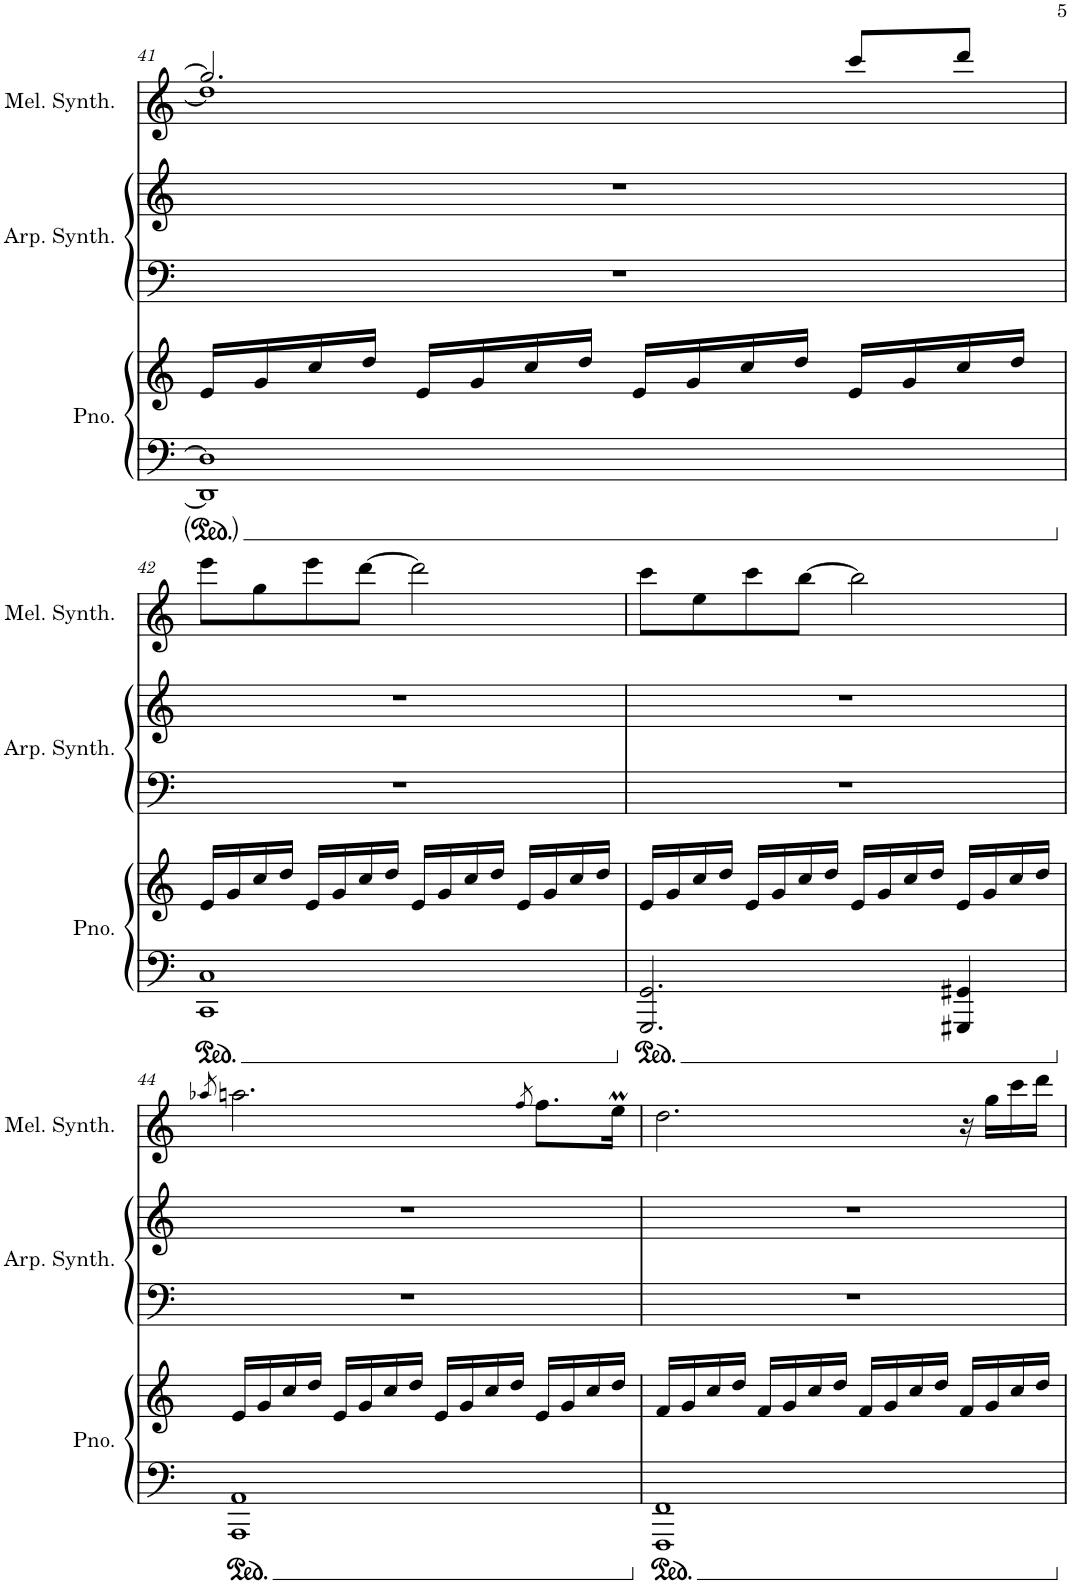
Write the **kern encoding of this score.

**kern	**kern	**kern	**kern	**kern
*part3	*part3	*part2	*part2	*part1
*staff5	*staff4	*staff3	*staff2	*staff1
*I"Piano	*	*I"Arpeggio Synthesizer	*	*I"Melody Synthesizer
*I'Pno.	*	*I'Arp. Synth.	*	*I'Mel. Synth.
!!LO:PB:g=z
*clefF4	*clefG2	*clefF4	*clefG2	*clefG2
*k[]	*k[]	*k[]	*k[]	*k[]
*M4/4	*M4/4	*M4/4	*M4/4	*M4/4
=41	=41	=41	=41	=41
*	*	*	*	*^
1DD] 1D]	16e/LL	1r	1r	2.gg/]	1dd]
.	16g/	.	.	.	.
.	16cc/	.	.	.	.
.	16dd/JJ	.	.	.	.
.	16e/LL	.	.	.	.
.	16g/	.	.	.	.
.	16cc/	.	.	.	.
.	16dd/JJ	.	.	.	.
.	16e/LL	.	.	.	.
.	16g/	.	.	.	.
.	16cc/	.	.	.	.
.	16dd/JJ	.	.	.	.
.	16e/LL	.	.	8ccc/L	.
.	16g/	.	.	.	.
.	16cc/	.	.	8ddd/J	.
.	16dd/JJ	.	.	.	.
*	*	*	*	*v	*v
!!LO:LB:g=z
=42	=42	=42	=42	=42
1CC 1C	16e/LL	1r	1r	8eee\L
.	16g/	.	.	.
.	16cc/	.	.	8gg\
.	16dd/JJ	.	.	.
.	16e/LL	.	.	8eee\
.	16g/	.	.	.
.	16cc/	.	.	[8ddd\J
.	16dd/JJ	.	.	.
.	16e/LL	.	.	2ddd\]
.	16g/	.	.	.
.	16cc/	.	.	.
.	16dd/JJ	.	.	.
.	16e/LL	.	.	.
.	16g/	.	.	.
.	16cc/	.	.	.
.	16dd/JJ	.	.	.
=43	=43	=43	=43	=43
2.GGG/ 2.GG/	16e/LL	1r	1r	8ccc\L
.	16g/	.	.	.
.	16cc/	.	.	8ee\
.	16dd/JJ	.	.	.
.	16e/LL	.	.	8ccc\
.	16g/	.	.	.
.	16cc/	.	.	[8bb\J
.	16dd/JJ	.	.	.
.	16e/LL	.	.	2bb\]
.	16g/	.	.	.
.	16cc/	.	.	.
.	16dd/JJ	.	.	.
4GGG#X/ 4GG#X/	16e/LL	.	.	.
.	16g/	.	.	.
.	16cc/	.	.	.
.	16dd/JJ	.	.	.
!!LO:LB:g=z
=44	=44	=44	=44	=44
.	.	.	.	8qaa-X/
1AAA 1AA	16e/LL	1r	1r	2.aan\
.	16g/	.	.	.
.	16cc/	.	.	.
.	16dd/JJ	.	.	.
.	16e/LL	.	.	.
.	16g/	.	.	.
.	16cc/	.	.	.
.	16dd/JJ	.	.	.
.	16e/LL	.	.	.
.	16g/	.	.	.
.	16cc/	.	.	.
.	16dd/JJ	.	.	.
.	.	.	.	8qff/
.	16e/LL	.	.	8.ff\L
.	16g/	.	.	.
.	16cc/	.	.	.
.	16dd/JJ	.	.	16eem\Jk
=45	=45	=45	=45	=45
1FFF 1FF	16f/LL	1r	1r	2.dd\
.	16g/	.	.	.
.	16cc/	.	.	.
.	16dd/JJ	.	.	.
.	16f/LL	.	.	.
.	16g/	.	.	.
.	16cc/	.	.	.
.	16dd/JJ	.	.	.
.	16f/LL	.	.	.
.	16g/	.	.	.
.	16cc/	.	.	.
.	16dd/JJ	.	.	.
.	16f/LL	.	.	16r
.	16g/	.	.	16gg\LL
.	16cc/	.	.	16ccc\
.	16dd/JJ	.	.	16ddd\JJ
=	=	=	=	=
*-	*-	*-	*-	*-
